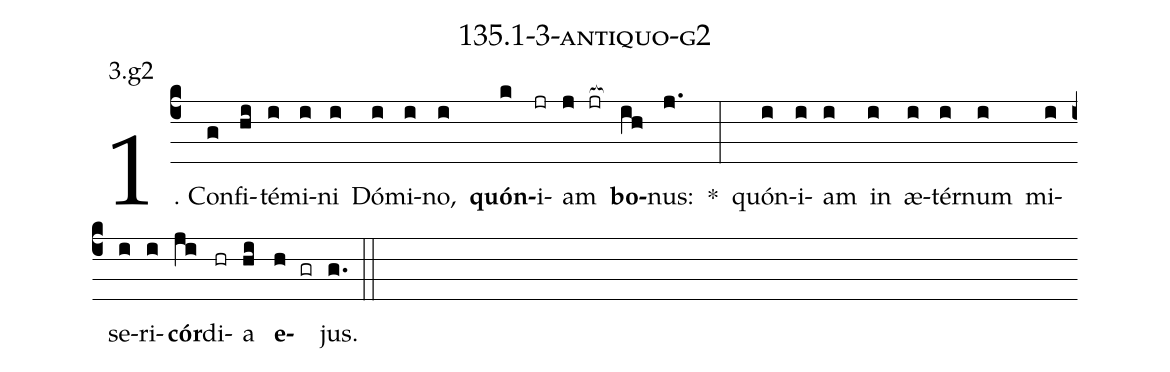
name: 135.1-3-antiquo-g2;
annotation: 3.g2;
%%
(c4)1. Con(g)fi(hi)té(i)mi(i)ni(i) Dó(i)mi(i)no,(i) <b>quón</b>(k)i(jr)am(j jr[ocb:1{]) <b>bo</b>(ih[ocb:0}])nus:(j.) *(:) quón(i)i(i)am(i) in(i) æ(i)tér(i)num(i) mi(i)se(i)ri(i)<b>cór</b>(ji)di(hr)a(hi) <b>e</b>(h gr)jus.(g.) (::)
